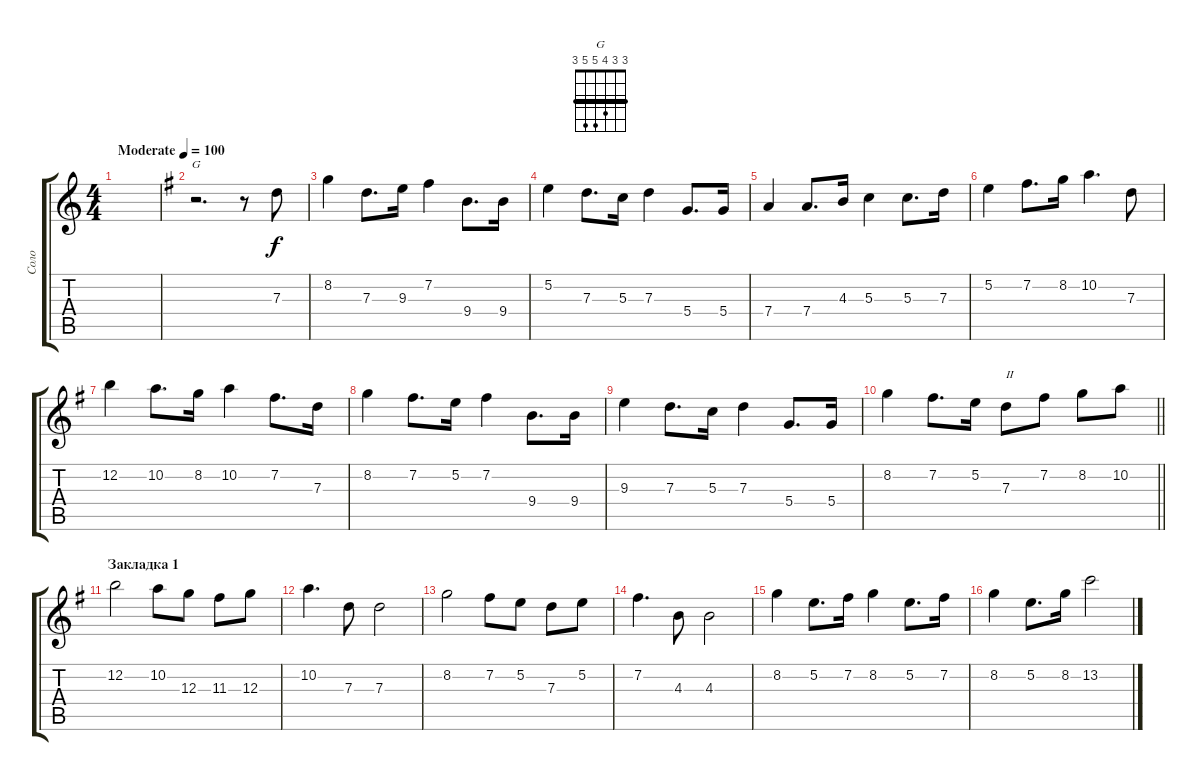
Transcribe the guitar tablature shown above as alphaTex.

\track ("Соло" "Соло") {instrument overdrivenguitar}
\staff {score tabs}
\tuning (E4 B3 G3 D3 A2 E2) {hide}
\chord ("G" 3 3 4 5 5 3) {barre 3}
\ts (4 4)
\tempo (100 "Moderate")
\clef g2
\ks c
|
\ks g
r.2{d ch "G"} r.8 7.3.8 |
8.2.4 7.3.8{d} 9.3.16 7.2.4 9.4.8{d} 9.4.16 |
5.2.4 7.3.8{d} 5.3.16 7.3.4 5.4.8{d} 5.4.16 |
7.4.4 7.4.8{d} 4.3.16 5.3.4 5.3.8{d} 7.3.16 |
5.2.4 7.2.8{d} 8.2.16 10.2.4{d} 7.3.8 |
12.2.4 10.2.8{d} 8.2.16 10.2.4 7.2.8{d} 7.3.16 |
8.2.4 7.2.8{d} 5.2.16 7.2.4 9.4.8{d} 9.4.16 |
9.3.4 7.3.8{d} 5.3.16 7.3.4 5.4.8{d} 5.4.16 |
\barLineRight lightlight
8.2.4 7.2.8{d} 5.2.16 7.3.8{txt "II"} 7.2.8 8.2.8 10.2.8 |
\section ("" "Закладка 1")
12.2.2 10.2.8 12.3.8 11.3.8 12.3.8 |
10.2.4{d} 7.3.8 7.3.2 |
8.2.2 7.2.8 5.2.8 7.3.8 5.2.8 |
7.2.4{d} 4.3.8 4.3.2 |
8.2.4 5.2.8{d} 7.2.16 8.2.4 5.2.8{d} 7.2.16 |
8.2.4 5.2.8{d} 8.2.16 13.2.2
